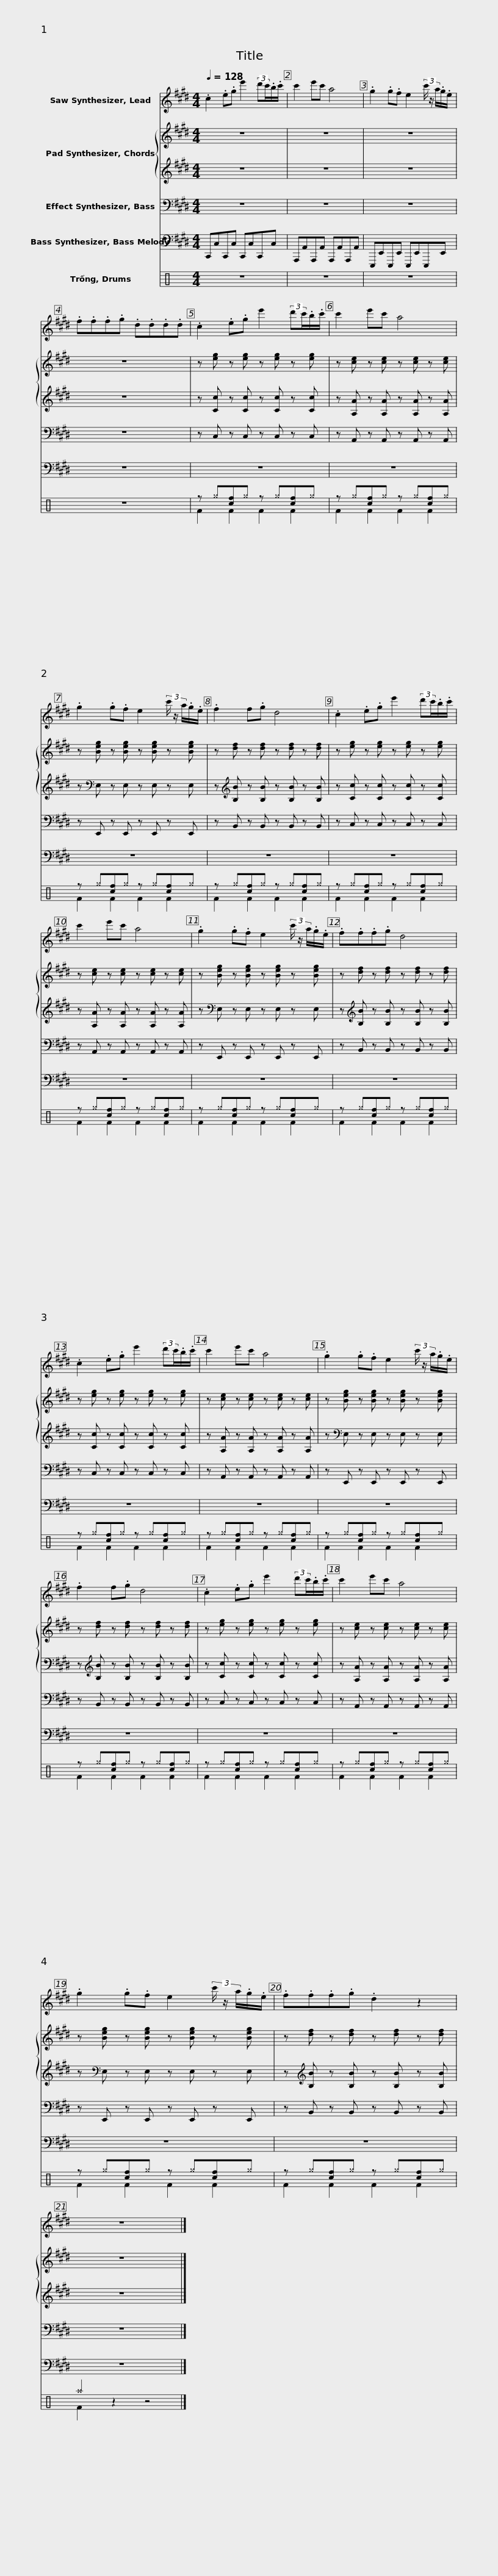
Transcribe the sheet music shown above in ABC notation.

X:1
%%score 1 { 2 | 3 } 4 5 ( 6 7 )
L:1/8
Q:1/4=128
M:4/4
I:linebreak $
K:E
V:1 treble
V:2 treble
V:3 treble
V:4 bass
V:5 bass
V:6 perc
K:none
V:7 perc
K:none
V:1
 .c2 .e.g e'2 (3:2:2d'c'/.b/.c'/ | c'2 e'c' a4 |$ .g2 .g.f e2 (3c'/ z/ a/.g/.e/ | .f.f.f.g .d.d.d.d | .c2 .e.g e'2 (3:2:2d'c'/.b/.c'/ |$ %5
 c'2 e'c' a4 | .g2 .g.f e2 (3c'/ z/ a/.g/.e/ | .f2 f.g d4 |$ .c2 .e.g e'2 (3:2:2d'c'/.b/.c'/ | c'2 e'c' a4 | %10
 .g2 .g.f e2 (3c'/ z/ a/.g/.e/ |$ .f.f.f.g d4 | .c2 .e.g e'2 (3:2:2d'c'/.b/.c'/ | c'2 e'c' a4 |$ .g2 .g.f e2 (3c'/ z/ a/.g/.e/ | %15
 .f2 f.g d4 | .c2 .e.g e'2 (3:2:2d'c'/.b/.c'/ |$ c'2 e'c' a4 | .g2 .g.f e2 (3c'/ z/ a/.g/.e/ | .f.f.f.g .d2 z2 | %20
 z8 |] %21
V:2
 z8 | z8 |$ z8 | z8 | z [eg] z [eg] z [eg] z [eg] |$ %5
 z [ce] z [ce] z [ce] z [ce] | z [Beg] z [Beg] z [Beg] z [Beg] | z [df] z [df] z [df] z [df] |$ z [eg] z [eg] z [eg] z [eg] | z [ce] z [ce] z [ce] z [ce] | %10
 z [Beg] z [Beg] z [Beg] z [Beg] |$ z [df] z [df] z [df] z [df] | z [eg] z [eg] z [eg] z [eg] | z [ce] z [ce] z [ce] z [ce] |$ z [Beg] z [Beg] z [Beg] z [Beg] | %15
 z [df] z [df] z [df] z [df] | z [eg] z [eg] z [eg] z [eg] |$ z [ce] z [ce] z [ce] z [ce] | z [Beg] z [Beg] z [Beg] z [Beg] | z [df] z [df] z [df] z [df] | %20
 z8 |] %21
V:3
 z8 | z8 |$ z8 | z8 | z [Cc] z [Cc] z [Cc] z [Cc] |$ %5
 z [A,A] z [A,A] z [A,A] z [A,A] | z[K:bass] E, z E, z E, z E, | z[K:treble] [B,B] z [B,B] z [B,B] z [B,B] |$ z [Cc] z [Cc] z [Cc] z [Cc] | z [A,A] z [A,A] z [A,A] z [A,A] | %10
 z[K:bass] E, z E, z E, z E, |$ z[K:treble] [B,B] z [B,B] z [B,B] z [B,B] | z [Cc] z [Cc] z [Cc] z [Cc] | z [A,A] z [A,A] z [A,A] z [A,A] |$ z[K:bass] E, z E, z E, z E, | %15
 z[K:treble] [B,B] z [B,B] z [B,B] z [B,B] | z [Cc] z [Cc] z [Cc] z [Cc] |$ z [A,A] z [A,A] z [A,A] z [A,A] | z[K:bass] E, z E, z E, z E, | z[K:treble] [B,B] z [B,B] z [B,B] z [B,B] | %20
 z8 |] %21
V:4
 z8 | z8 |$ z8 | z8 | z C, z C, z C, z C, |$ %5
 z A,, z A,, z A,, z A,, | z E,, z E,, z E,, z E,, | z B,, z B,, z B,, z B,, |$ z C, z C, z C, z C, | z A,, z A,, z A,, z A,, | %10
 z E,, z E,, z E,, z E,, |$ z B,, z B,, z B,, z B,, | z C, z C, z C, z C, | z A,, z A,, z A,, z A,, |$ z E,, z E,, z E,, z E,, | %15
 z B,, z B,, z B,, z B,, | z C, z C, z C, z C, |$ z A,, z A,, z A,, z A,, | z E,, z E,, z E,, z E,, | z B,, z B,, z B,, z B,, | %20
 z8 |] %21
V:5
 C,,C,C,,C, C,,C,C,,C, | A,,,A,,A,,,A,, A,,,A,,A,,,A,, |$ E,,,E,,E,,,E,, E,,,E,,E,,,E,, | z8 | z8 |$ %5
 z8 | z8 | z8 |$ z8 | z8 | %10
 z8 |$ z8 | z8 | z8 |$ z8 | %15
 z8 | z8 |$ z8 | z8 | z8 | %20
 z8 |] %21
V:6
[K:C] z8 | z8 |$ z8 | z8 | z ^g[cf]^g z ^g[cf]^g |$ %5
 z ^g[cf]^g z ^g[cf]^g | z ^g[cf]^g z ^g[cf]^g | z ^g[cf]^g z ^g[cf]^g |$ z ^g[cf]^g z ^g[cf]^g | z ^g[cf]^g z ^g[cf]^g | %10
 z ^g[cf]^g z ^g[cf]^g |$ z ^g[cf]^g z ^g[cf]^g | z ^g[cf]^g z ^g[cf]^g | z ^g[cf]^g z ^g[cf]^g |$ z ^g[cf]^g z ^g[cf]^g | %15
 z ^g[cf]^g z ^g[cf]^g | z ^g[cf]^g z ^g[cf]^g |$ z ^g[cf]^g z ^g[cf]^g | z ^g[cf]^g z ^g[cf]^g | z ^g[cf]^g z ^g[cf]^g | %20
 ^a2 z2 z4 |] %21
V:7
[K:C] x8 | x8 |$ x8 | x8 | F2 F2 F2 F2 |$ %5
 F2 F2 F2 F2 | F2 F2 F2 F2 | F2 F2 F2 F2 |$ F2 F2 F2 F2 | F2 F2 F2 F2 | %10
 F2 F2 F2 F2 |$ F2 F2 F2 F2 | F2 F2 F2 F2 | F2 F2 F2 F2 |$ F2 F2 F2 F2 | %15
 F2 F2 F2 F2 | F2 F2 F2 F2 |$ F2 F2 F2 F2 | F2 F2 F2 F2 | F2 F2 F2 F2 | %20
 F2 z2 z4 |] %21
